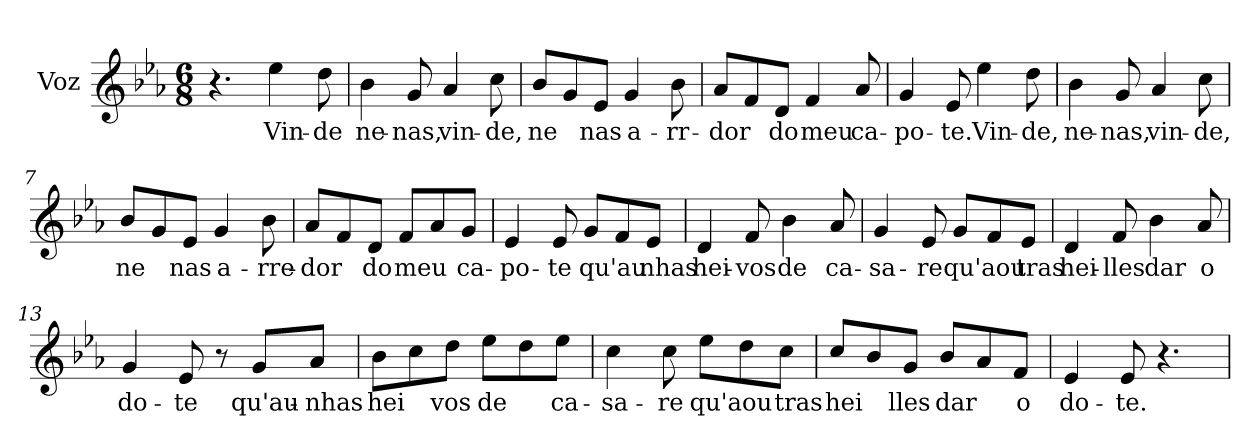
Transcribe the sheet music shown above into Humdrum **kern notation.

**kern	**text
*part1	*part1
*staff1	*staff1
*I"Voz	*
*clefG2	*
*k[b-e-a-]	*
*M6/8	*
*MM150	*
=1	=1
4.r	.
4ee-\	Vin-
8dd\	-de
=2	=2
4b-\	ne-
8g/	-nas,
4a-/	vin-
8cc\	-de,
=3	=3
8b-/L	ne
8g/	.
8e-/J	nas
4g/	a-
8b-\	rr-
=4	=4
8a-/L	-dor
8f/	.
8d/J	do
4f/	meu
8a-/	ca-
=5	=5
4g/	-po-
8e-/	-te.
4ee-\	Vin-
8dd\	-de,
!!LO:LB:g=z
=6	=6
4b-\	ne-
8g/	-nas,
4a-/	vin-
8cc\	-de,
=7	=7
8b-/L	-ne
8g/	.
8e-/J	nas
4g/	a-
8b-\	-rre-
=8	=8
8a-/L	-dor
8f/	.
8d/J	do
8f/L	meu
8a-/	.
8g/J	ca-
=9	=9
4e-/	-po-
8e-/	-te
8g/L	qu'au
8f/	.
8e-/J	nhas
=10	=10
4d/	hei-
8f/	-vos
4b-\	de
8a-/	ca-
!!LO:LB:g=z
=11	=11
4g/	-sa-
8e-/	-re
8g/L	qu'aou
8f/	.
8e-/J	tras
=12	=12
4d/	hei-
8f/	-lles
4b-\	dar
8a-/	o
=13	=13
4g/	do-
8e-/	-te
8r	.
8g/L	qu'au-
8a-/J	-nhas
=14	=14
8b-\L	hei
8cc\	.
8dd\J	vos
8ee-\L	de
8dd\	.
8ee-\J	ca-
!!LO:LB:g=z
=15	=15
4cc\	-sa-
8cc\	-re
8ee-\L	qu'aou
8dd\	.
8cc\J	tras
=16	=16
8cc/L	hei
8b-/	.
8g/J	lles
8b-/L	dar
8a-/	.
8f/J	o
=17	=17
4e-/	do-
8e-/	-te.
4.r	.
=	=
*-	*-
